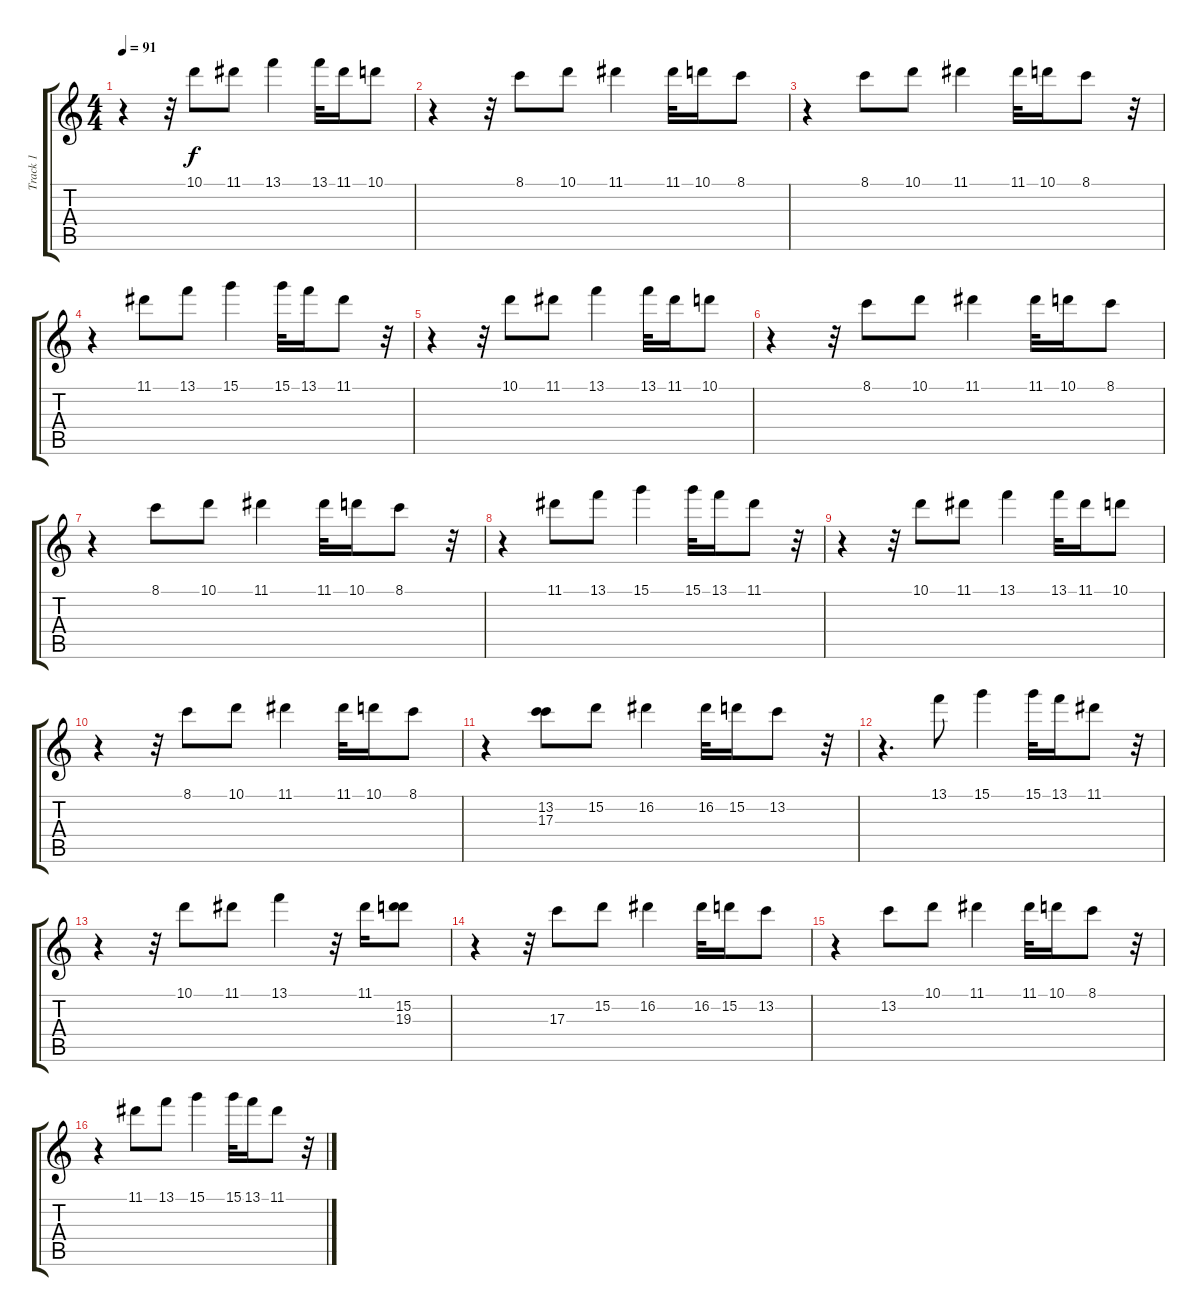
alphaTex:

\track ("Track 1" "Track 1") {instrument acousticguitarsteel}
\staff {score tabs}
\tuning (E4 B3 G3 D3 A2 E2) {hide}
\ts (4 4)
\tempo 91
\clef g2
\ks c
r.4{dy f} r.32 10.1.8 11.1.8 13.1.4 13.1.32 11.1.16 10.1.8 |
r.4 r.32 8.1.8 10.1.8 11.1.4 11.1.32 10.1.16 8.1.8 |
r.4 8.1.8 10.1.8 11.1.4 11.1.32 10.1.16 8.1.8 r.32 |
r.4 11.1.8 13.1.8 15.1.4 15.1.32 13.1.16 11.1.8 r.32 |
r.4 r.32 10.1.8 11.1.8 13.1.4 13.1.32 11.1.16 10.1.8 |
r.4 r.32 8.1.8 10.1.8 11.1.4 11.1.32 10.1.16 8.1.8 |
r.4 8.1.8 10.1.8 11.1.4 11.1.32 10.1.16 8.1.8 r.32 |
r.4 11.1.8 13.1.8 15.1.4 15.1.32 13.1.16 11.1.8 r.32 |
r.4 r.32 10.1.8 11.1.8 13.1.4 13.1.32 11.1.16 10.1.8 |
r.4 r.32 8.1.8 10.1.8 11.1.4 11.1.32 10.1.16 8.1.8 |
r.4 (13.2 17.3).8 15.2.8 16.2.4 16.2.32 15.2.16 13.2.8 r.32 |
r.4{d} 13.1.8 15.1.4 15.1.32 13.1.16 11.1.8 r.32 |
r.4 r.32 10.1.8 11.1.8 13.1.4 r.32 11.1.16 (15.2 19.3).8 |
r.4 r.32 17.3.8 15.2.8 16.2.4 16.2.32 15.2.16 13.2.8 |
r.4 13.2.8 10.1.8 11.1.4 11.1.32 10.1.16 8.1.8 r.32 |
r.4 11.1.8 13.1.8 15.1.4 15.1.32 13.1.16 11.1.8 r.32
